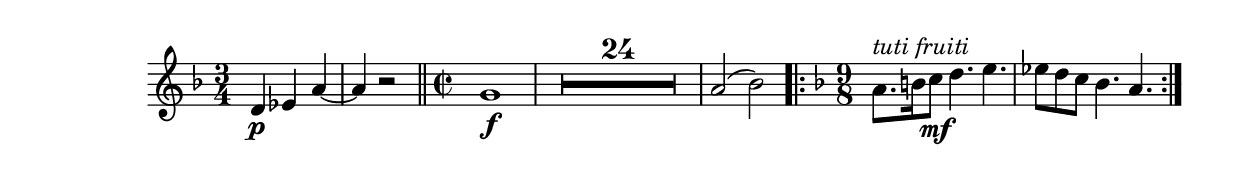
\score{
    \relative c' {
        \key d \minor
        \time 3/4
        d4 \p ees a ~ a r2 \bar "||"
        \time 2/2
        g1 \f
        \compressFullBarRests
        R1*24
        a2 ( bes )

        \key f \major
        \time 9/8
        \repeat volta 2 {
            a8.^\markup{\italic {tuti fruiti}} b16 c8 \mf  d4. e4. | ees8 d c bes4. a
        }
    }
    \layout{}
    \midi{}
}
\version "2.18.2"
